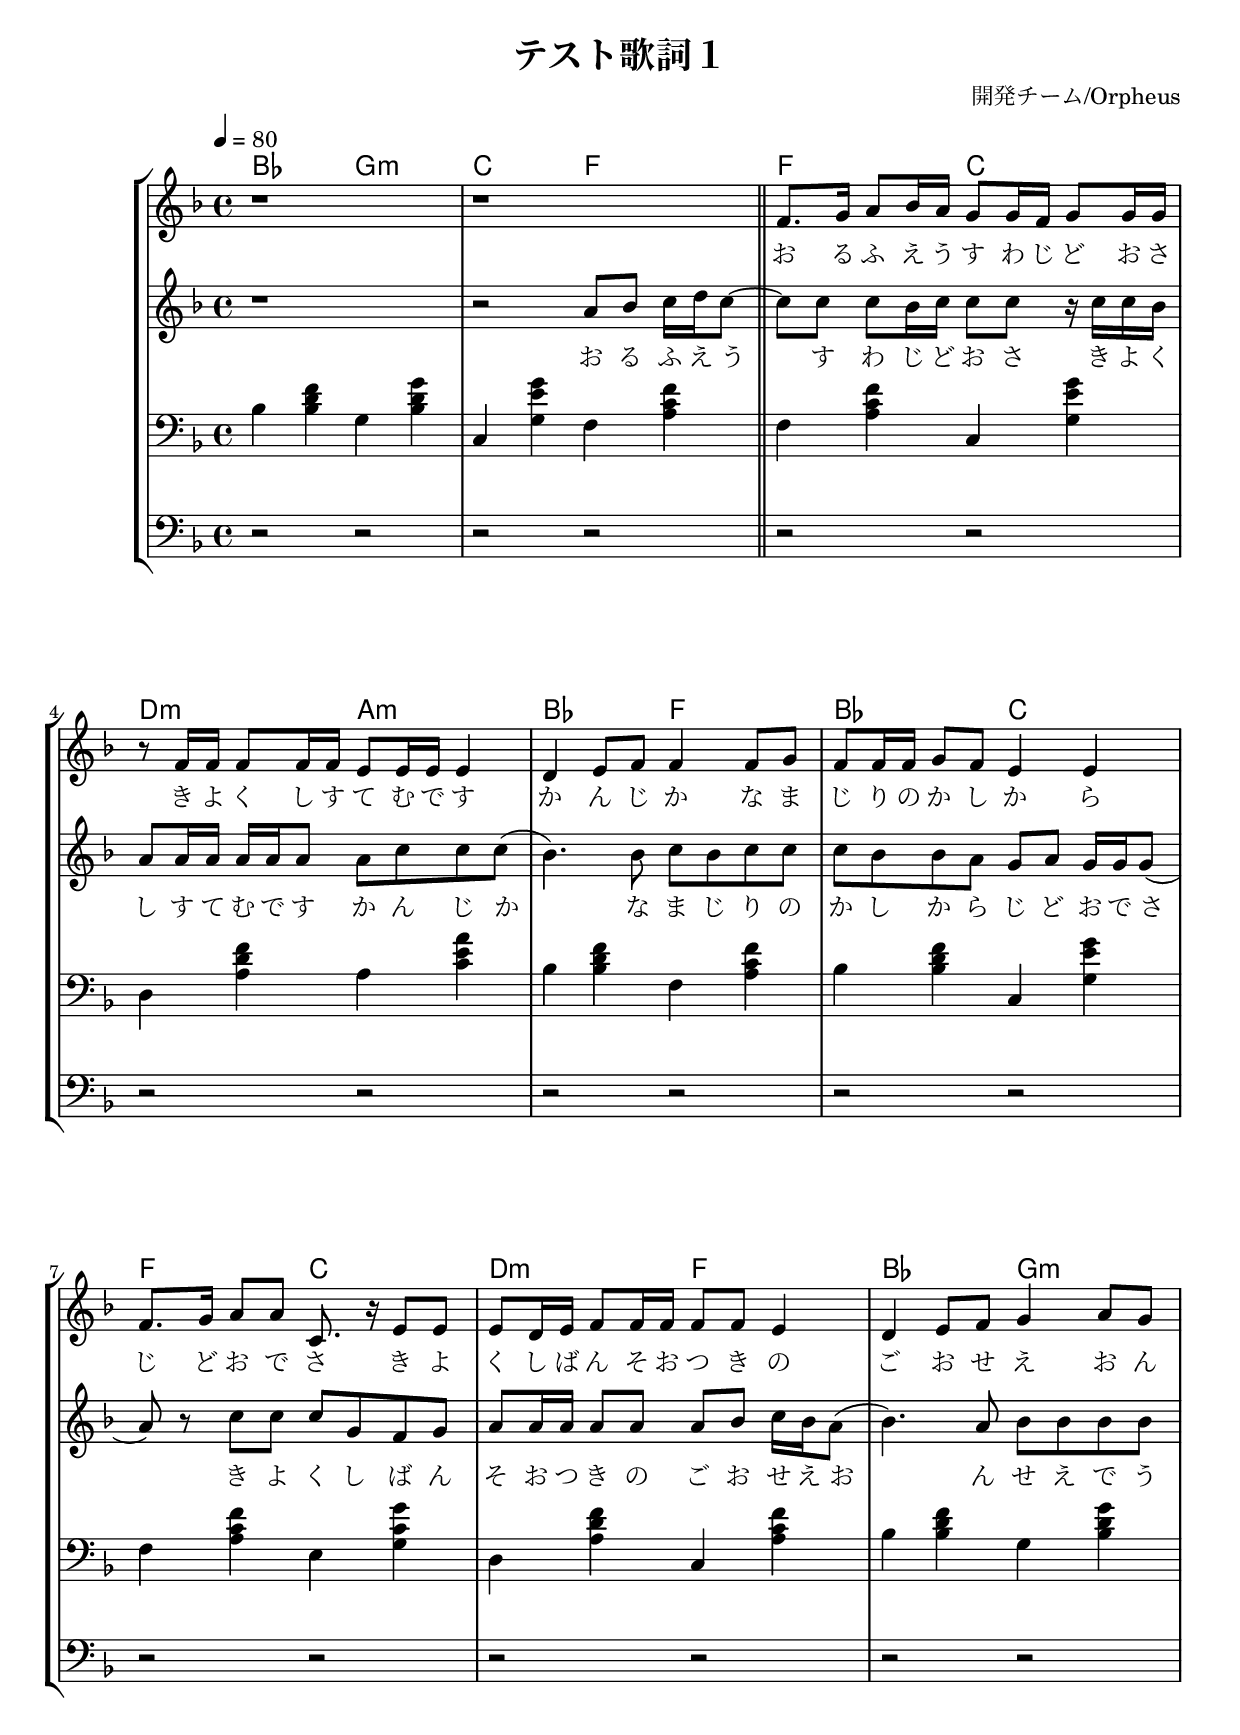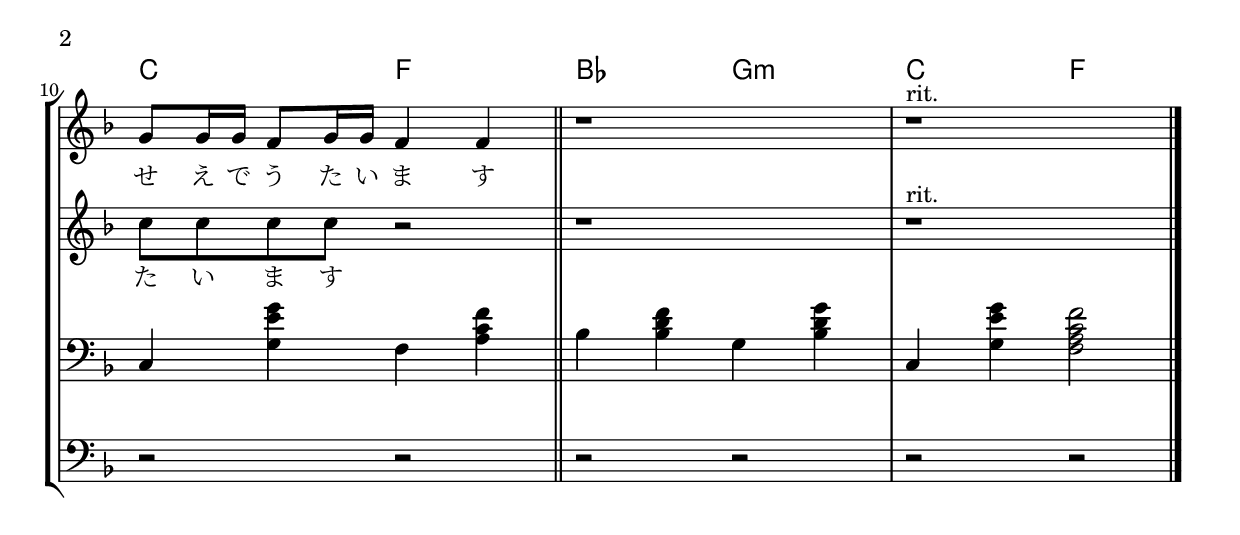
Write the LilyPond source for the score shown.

\version "2.12.1"

\header {
	title = \markup {テスト歌詞１}
	composer = \markup \center-column {開発チーム/Orpheus}
}

harmony = \chordmode {
	bes2 g:m c f 

	f c d:m a:m bes f bes c f c d:m f bes g:m c f 

	bes g:m c f 
}

melody = {
	\key f \major
	\tempo 4 = 80
	r1 | r1   
	\set Staff.midiInstrument = #"fss0.42"
	 f'8.  g'16  a'8  bes'16  a'16  g'8  g'16  f'16  g'8  g'16  g'16 
	r8  f'16  f'16  f'8  f'16  f'16  e'8  e'16  e'16  e'4 
	d'4  e'8  f'8  f'4  f'8  g'8 
	f'8  f'16  f'16  g'8  f'8  e'4  e'4 
	f'8.  g'16  a'8  a'8  c'8.  r16  e'8  e'8 
	e'8  d'16  e'16  f'8  f'16  f'16  f'8  f'8  e'4 
	d'4  e'8  f'8  g'4  a'8  g'8 
	g'8  g'16  g'16  f'8  g'16  g'16  f'4  f'4
	r1 | r1^"rit." \bar "|."
}

words = \lyricmode {
	
	お  る  ふ  え  う  す  わ  じ  ど  お  さ  き  よ  く  し  す  て  む  で  す  か  ん  じ  か  な  ま  じ  り  の  か  し  か  ら  じ  ど  お  で  さ  き  よ  く  し  ば  ん  そ  お  つ  き  の  ご  お  せ  え  お  ん  せ  え  で  う  た  い  ま  す  
	
}

secondmelody = {
	\key f \major
	\tempo 4 = 80
	r1 | r2 
	\set Staff.midiInstrument = #"mmi0.48"
	a'8  bes'8  c''16  d''16  c''8~ 
	c''8  c''8  c''8  bes'16  c''16  c''8  c''8  r16  c''16  c''16  bes'16 
	a'8  a'16  a'16  a'16  a'16  a'8  a'8  c''8  c''8  c''8 
	(bes'4.)  bes'8  c''8  bes'8  c''8  c''8 
	c''8  bes'8  bes'8  a'8  g'8  a'8  g'16  g'16  g'8 
	(a'8)  r8  c''8  c''8  c''8  g'8  f'8  g'8 
	a'8  a'16  a'16  a'8  a'8  a'8  bes'8  c''16  bes'16  a'8 
	(bes'4.)  a'8  bes'8  bes'8  bes'8  bes'8 
	c''8  c''8  c''8  c''8  	r2 	r1 | r1^"rit." \bar "|."
}

secondwords = \lyricmode {
	
	お  る  ふ  え  う  す  わ  じ  ど  お  さ  き  よ  く  し  す  て  む  で  す  か  ん  じ  か  な  ま  じ  り  の  か  し  か  ら  じ  ど  お  で  さ  き  よ  く  し  ば  ん  そ  お  つ  き  の  ご  お  せ  え  お  ん  せ  え  で  う  た  い  ま  す  
	
}

tempochange = {
	\tempo 4 = 80
	r1 | r1 \bar "||"
	\tempo 4 = 80
	r1 | r1 | r1 | r1 | r1 | r1 | r1 | r1 \bar "||"
	\tempo 4 = 80
	r1 | \tempo 4 = 60 r2 \tempo 4 = 53 r2 \bar "|."
}

mainacc = {
	\clef bass
	\set Staff.midiInstrument = #"String Ensemble 1"
	\key f \major
	\tempo 4 = 80
	bes4 <bes d' f'>4
	g4 <bes d' g'>4
	c4 <g e' g'>4
	f4 <a c' f'>4
	\bar "||"

	\set Staff.midiInstrument = #"String Ensemble 1"
	f4 <a c' f'>4
	c4 <g e' g'>4
	d4 <a d' f'>4
	a4 <c' e' a'>4
	bes4 <bes d' f'>4
	f4 <a c' f'>4
	bes4 <bes d' f'>4
	c4 <g e' g'>4
	f4 <a c' f'>4
	e4 <g c' g'>4
	d4 <a d' f'>4
	c4 <a c' f'>4
	bes4 <bes d' f'>4
	g4 <bes d' g'>4
	c4 <g e' g'>4
	f4 <a c' f'>4
	\bar "||"

	\set Staff.midiInstrument = #"String Ensemble 1"
	bes4 <bes d' f'>4
	g4 <bes d' g'>4
	c4 <g e' g'>4
	<f a c' f'>2
	\bar "|."
}

subacc = {
	\clef bass
	\set Staff.midiInstrument = #"Pizzicato Strings"
	\key f \major
	\tempo 4 = 80
	r2
	r2
	r2
	r2
	\bar "||"

	\set Staff.midiInstrument = #"Pizzicato Strings"
	r2
	r2
	r2
	r2
	r2
	r2
	r2
	r2
	r2
	r2
	r2
	r2
	r2
	r2
	r2
	r2
	\bar "||"

	\set Staff.midiInstrument = #"Pizzicato Strings"
	r2
	r2
	r2
	r2
	\bar "|."
}

percA = {
	\drummode {
	r1 |r1 \bar "||"
	r1 |r1 |r1 |r1 |r1 |r1 |r1 |r1 \bar "||"
	r1 |r1 \bar "|."
	}
}

percB = {
	\drummode {
	r1 |r1 \bar "||"
	r1 |r1 |r1 |r1 |r1 |r1 |r1 |r1 \bar "||"
	r1 |r1 \bar "|."
	}
}

percC = {
	\drummode {
	r1 |r1 \bar "||"
	r1 |r1 |r1 |r1 |r1 |r1 |r1 |r1 \bar "||"
	r1 |r1 \bar "|."
	}
}

percD = {
	\drummode {
	r1 |r1 \bar "||"
	r1 |r1 |r1 |r1 |r1 |r1 |r1 |r1 \bar "||"
	r1 |r1 \bar "|."
	}
}

percE = {
	\drummode {
	r1 |r1 \bar "||"
	r1 |r1 |r1 |r1 |r1 |r1 |r1 |r1 \bar "||"
	r1 |r1 \bar "|."
	}
}

\score {
	<<
		\new StaffGroup <<
			\new ChordNames {\harmony}
			\new Voice = "melody" {\melody}
			\new Lyrics \lyricsto "melody" \words
			\new Voice = "secondmelody" {\secondmelody}
			\new Lyrics \lyricsto "secondmelody" \secondwords
			\new Staff = "mainacc" {\mainacc}
			\new Staff = "subacc" {\subacc}
		>>
	>>
	\layout { }
}
